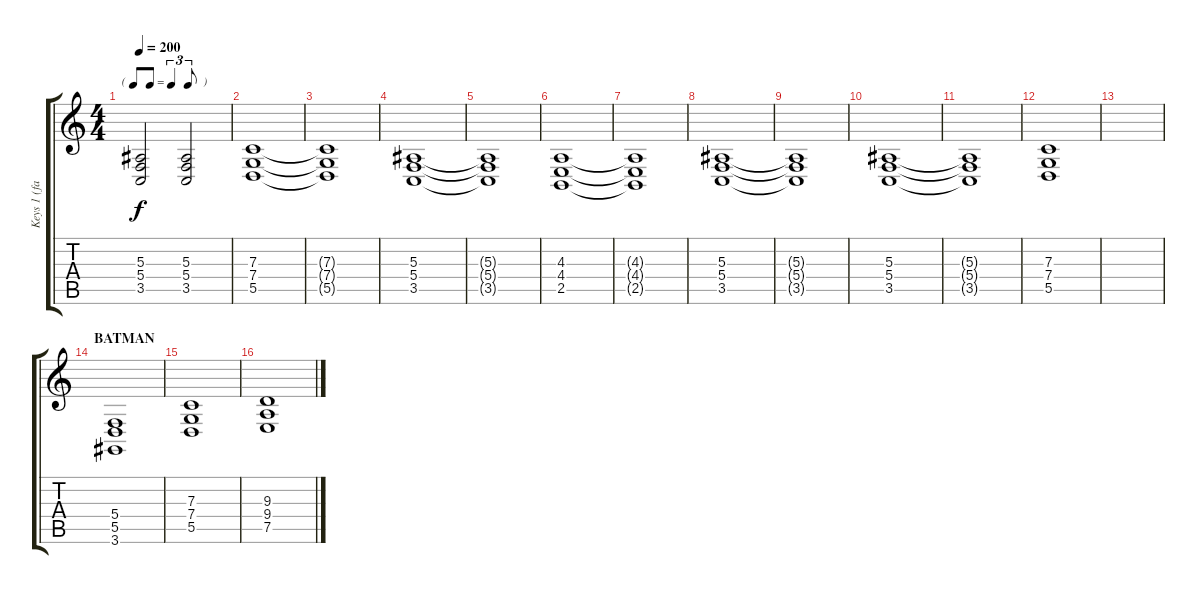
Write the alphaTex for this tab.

\track ("Keys 1 (faggot 1)" "Keys 1 (fa") {instrument stringensemble1}
\staff {score tabs}
\tuning (F4 C4 F3 C3 A2 F2) {hide}
\ts (4 4)
\tf triplet8th
\tempo 200
\clef g2
\ks c
(5.3{t} 5.4{t} 3.5{t}).2{dy f} (5.3 5.4 3.5).2 |
(7.3 7.4 5.5).1 |
(7.3{t} 7.4{t} 5.5{t}).1 |
(5.3 5.4 3.5).1 |
(5.3{t} 5.4{t} 3.5{t}).1 |
(4.3 4.4 2.5).1 |
(4.3{t} 4.4{t} 2.5{t}).1 |
(5.3 5.4 3.5).1 |
(5.3{t} 5.4{t} 3.5{t}).1 |
(5.3 5.4 3.5).1 |
(5.3{t} 5.4{t} 3.5{t}).1 |
(7.3 7.4 5.5).1 |
|
\section ("" "BATMAN")
(5.4 5.5 3.6).1 |
(7.3 7.4 5.5).1 |
(9.3 9.4 7.5).1
